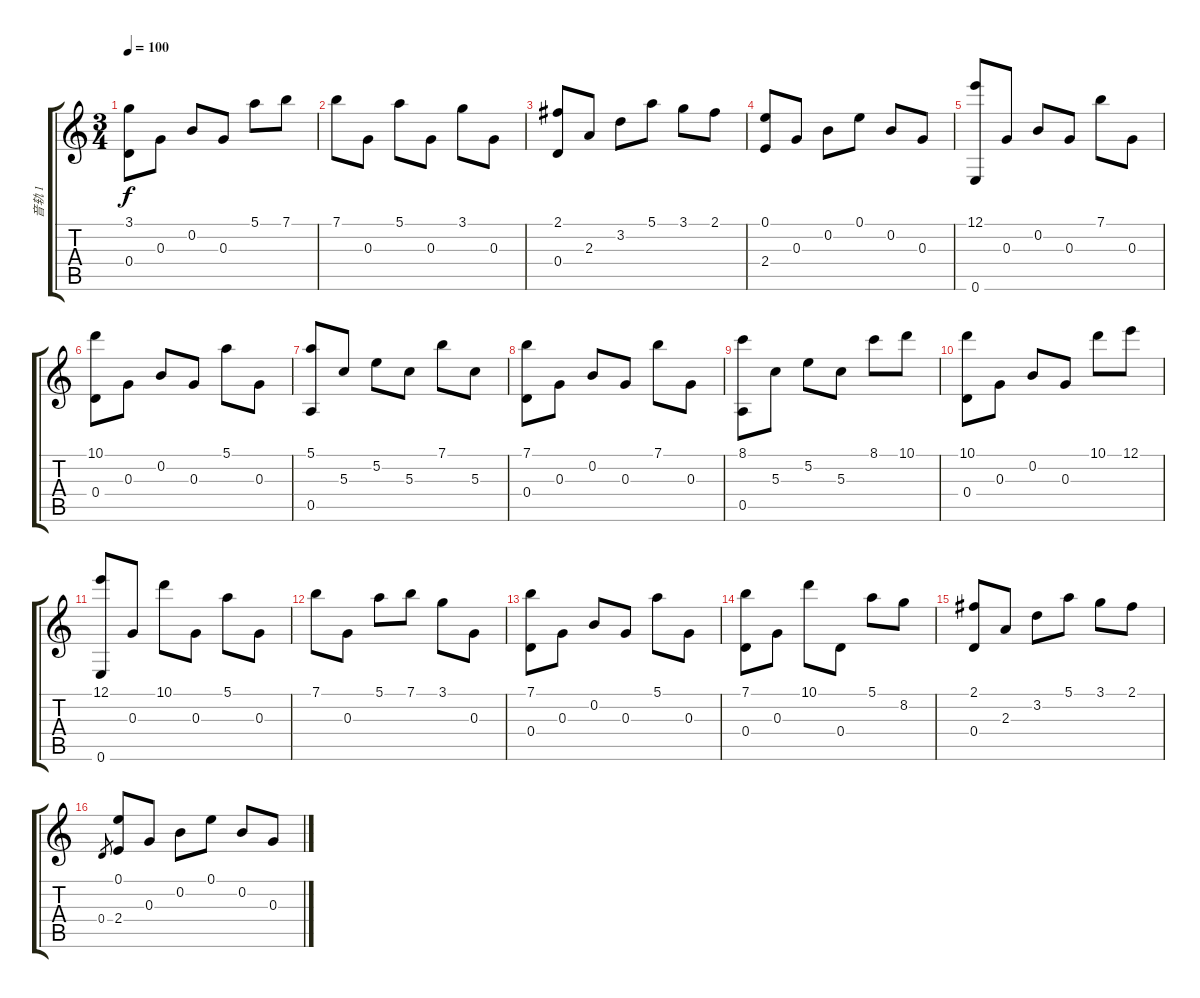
\track ("音轨 1" "音轨 1") {instrument acousticguitarnylon}
\staff {score tabs}
\tuning (E4 B3 G3 D3 A2 E2) {hide}
\ts (3 4)
\tempo 100
\clef g2
\ks c
(3.1 0.4).8{dy f instrument acousticguitarnylon} 0.3.8 0.2.8 0.3.8 5.1.8 7.1.8 |
7.1.8 0.3.8 5.1.8 0.3.8 3.1.8 0.3.8 |
(2.1 0.4).8 2.3.8 3.2.8 5.1.8 3.1.8 2.1.8 |
(0.1 2.4).8 0.3.8 0.2.8 0.1.8 0.2.8 0.3.8 |
(12.1 0.6).8 0.3.8 0.2.8 0.3.8 7.1.8 0.3.8 |
(10.1 0.4).8 0.3.8 0.2.8 0.3.8 5.1.8 0.3.8 |
(5.1 0.5).8 5.3.8 5.2.8 5.3.8 7.1.8 5.3.8 |
(7.1 0.4).8 0.3.8 0.2.8 0.3.8 7.1.8 0.3.8 |
(8.1 0.5).8 5.3.8 5.2.8 5.3.8 8.1.8 10.1.8 |
(10.1 0.4).8 0.3.8 0.2.8 0.3.8 10.1.8 12.1.8 |
(12.1 0.6).8 0.3.8 10.1.8 0.3.8 5.1.8 0.3.8 |
7.1.8 0.3.8 5.1.8 7.1.8 3.1.8 0.3.8 |
(7.1 0.4).8 0.3.8 0.2.8 0.3.8 5.1.8 0.3.8 |
(7.1 0.4).8 0.3.8 10.1.8 0.4.8 5.1.8 8.2.8 |
(2.1 0.4).8 2.3.8 3.2.8 5.1.8 3.1.8 2.1.8 |
0.4.8{gr} (0.1 2.4).8 0.3.8 0.2.8 0.1.8 0.2.8 0.3.8
